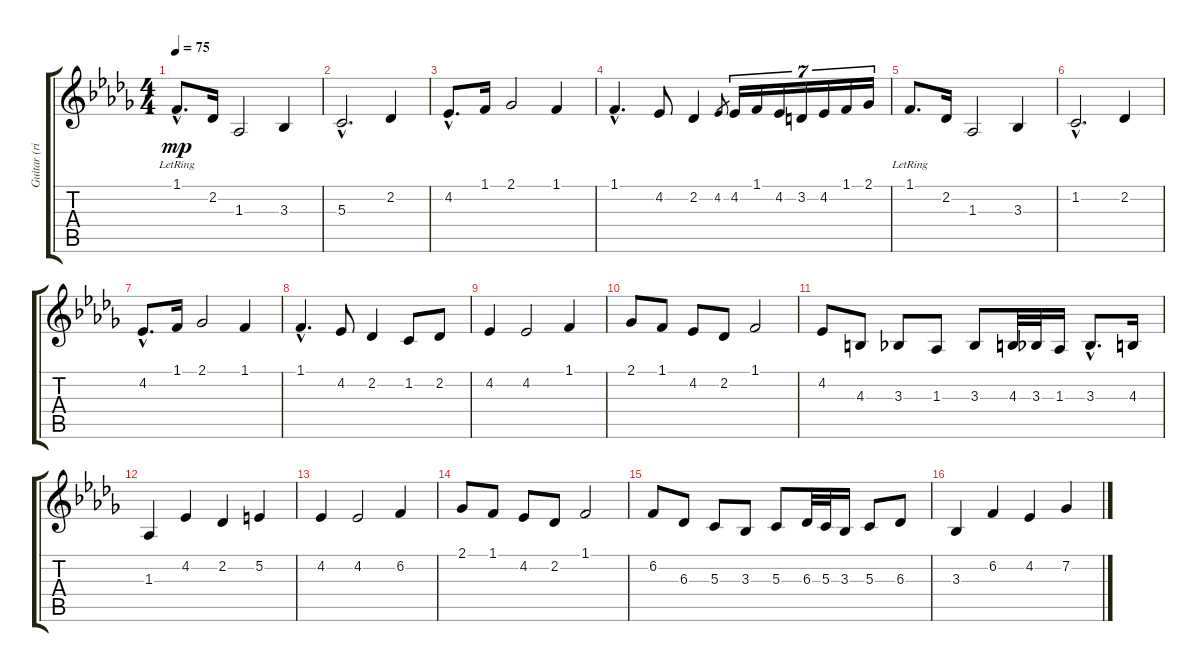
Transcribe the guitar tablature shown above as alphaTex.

\track ("Guitar (right hand)" "Guitar (ri") {instrument brightacousticpiano}
\staff {score tabs}
\tuning (E4 B3 G3 D3 A2 E2) {hide}
\ts (4 4)
\tempo 75
\clef g2
\ks db
1.1{hac lr}.8{d dy mp instrument brightacousticpiano} 2.2.16 1.3.2 3.3.4 |
5.3{hac}.2{d} 2.2.4 |
4.2{hac}.8{d} 1.1.16 2.1.2 1.1.4 |
1.1{hac}.4{d} 4.2.8 2.2.4 4.2.8{gr} 4.2.16{tu (7 4)} 1.1.16{tu (7 4)} 4.2.16{tu (7 4)} 3.2.16{tu (7 4)} 4.2.16{tu (7 4)} 1.1.16{tu (7 4)} 2.1.16{tu (7 4)} |
1.1{lr}.8{d} 2.2.16 1.3.2 3.3.4 |
1.2{hac}.2{d} 2.2.4 |
4.2{hac}.8{d} 1.1.16 2.1.2 1.1.4 |
1.1{hac}.4{d} 4.2.8 2.2.4 1.2.8 2.2.8 |
4.2.4 4.2.2 1.1.4 |
2.1.8 1.1.8 4.2.8 2.2.8 1.1.2 |
4.2.8 4.3.8 3.3.8 1.3.8 3.3.8 4.3.32 3.3.32 1.3.16 3.3{hac}.8{d} 4.3.16 |
1.3.4 4.2.4 2.2.4 5.2.4 |
4.2.4 4.2.2 6.2.4 |
2.1.8 1.1.8 4.2.8 2.2.8 1.1.2 |
6.2.8 6.3.8 5.3.8 3.3.8 5.3.8 6.3.32 5.3.32 3.3.16 5.3.8 6.3.8 |
3.3.4 6.2.4 4.2.4 7.2.4
